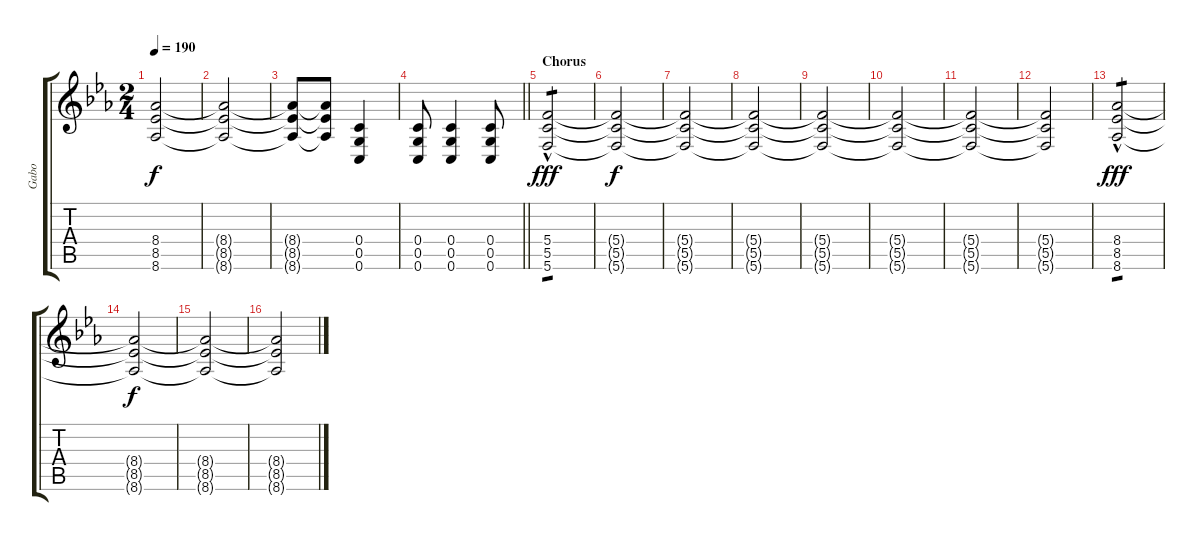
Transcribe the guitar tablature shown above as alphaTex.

\track ("Gabo" "Gabo") {instrument distortionguitar}
\staff {score tabs}
\tuning (D4 A3 F3 C3 G2 C2) {hide}
\ts (2 4)
\tempo 190
\clef g2
\ks eb
(8.4 8.5 8.6).2{dy f} |
(8.4{t} 8.5{t} 8.6{t}).2 |
(8.4{t} 8.5{t} 8.6{t}).8 (8.4{t} 8.5{t} 8.6{t}).8 (0.4 0.5 0.6).4 |
\barLineRight lightlight
(0.4 0.5 0.6).8 (0.4 0.5 0.6).4 (0.4 0.5 0.6).8 |
\section ("" "Chorus")
(5.4{hac} 5.5{hac} 5.6{hac}).2{tp 1 dy fff} |
(5.4{t} 5.5{t} 5.6{t}).2{dy f} |
(5.4{t} 5.5{t} 5.6{t}).2 |
(5.4{t} 5.5{t} 5.6{t}).2 |
(5.4{t} 5.5{t} 5.6{t}).2 |
(5.4{t} 5.5{t} 5.6{t}).2 |
(5.4{t} 5.5{t} 5.6{t}).2 |
(5.4{t} 5.5{t} 5.6{t}).2 |
(8.4{hac} 8.5{hac} 8.6{hac}).2{tp 1 dy fff} |
(8.4{t} 8.5{t} 8.6{t}).2{dy f} |
(8.4{t} 8.5{t} 8.6{t}).2 |
(8.4{t} 8.5{t} 8.6{t}).2
